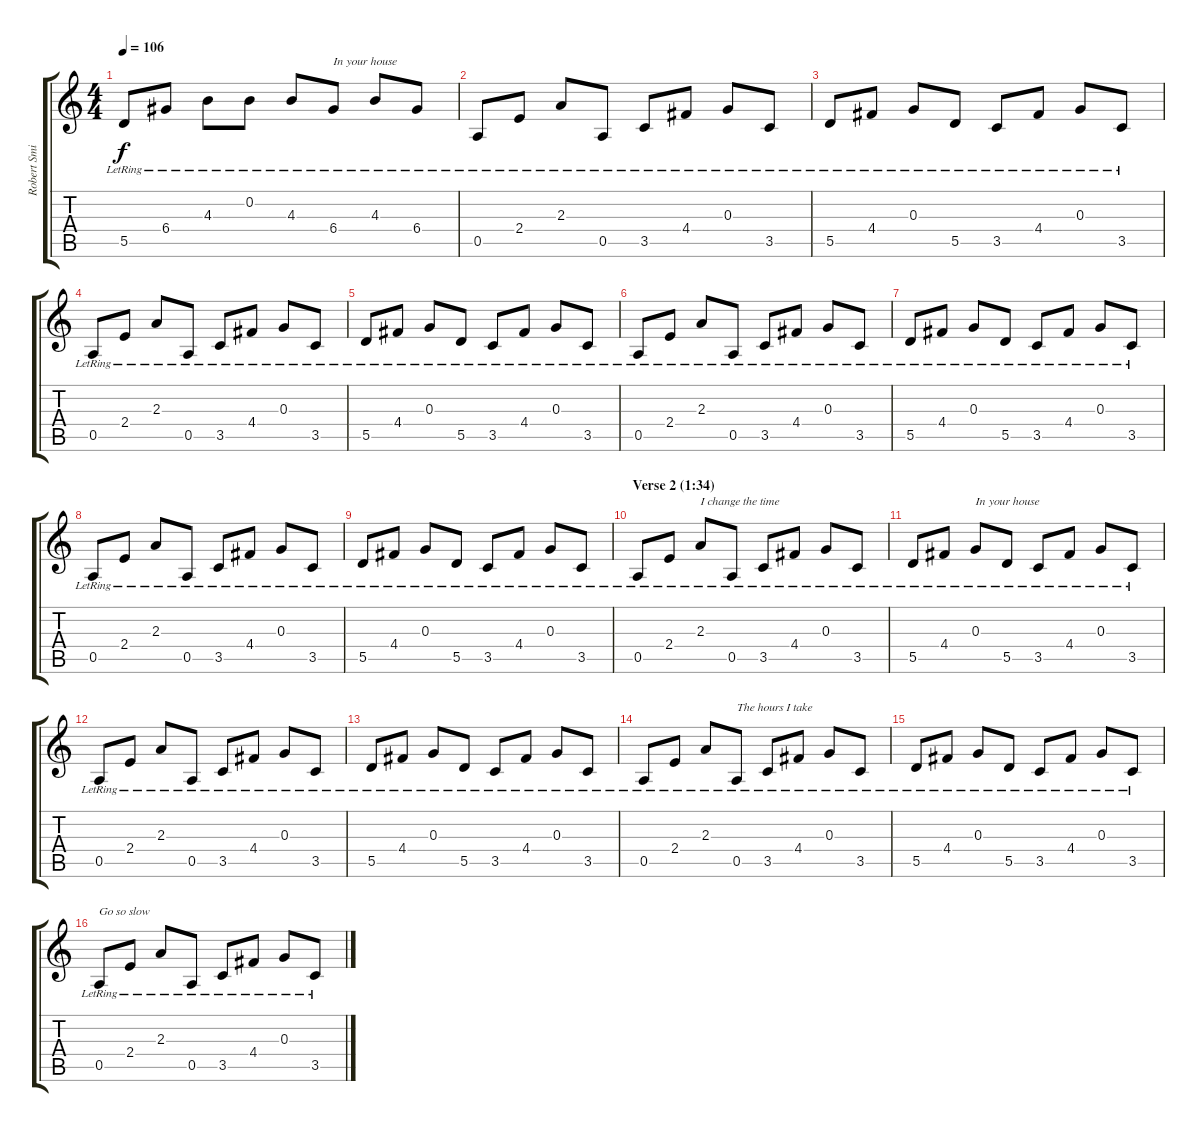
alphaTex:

\track ("Robert Smith (guitar)" "Robert Smi") {instrument electricguitarclean}
\staff {score tabs}
\tuning (E4 B3 G3 D3 A2 E2) {hide}
\ts (4 4)
\tempo 106
\clef g2
\ks c
5.5{lr}.8{dy f} 6.4{lr}.8 4.3{lr}.8 0.2{lr}.8 4.3{lr}.8 6.4{lr}.8{txt "In your house"} 4.3{lr}.8 6.4{lr}.8 |
0.5{lr}.8 2.4{lr}.8 2.3{lr}.8 0.5{lr}.8 3.5{lr}.8 4.4{lr}.8 0.3{lr}.8 3.5{lr}.8 |
5.5{lr}.8 4.4{lr}.8 0.3{lr}.8 5.5{lr}.8 3.5{lr}.8 4.4{lr}.8 0.3{lr}.8 3.5{lr}.8 |
0.5{lr}.8 2.4{lr}.8 2.3{lr}.8 0.5{lr}.8 3.5{lr}.8 4.4{lr}.8 0.3{lr}.8 3.5{lr}.8 |
5.5{lr}.8 4.4{lr}.8 0.3{lr}.8 5.5{lr}.8 3.5{lr}.8 4.4{lr}.8 0.3{lr}.8 3.5{lr}.8 |
0.5{lr}.8 2.4{lr}.8 2.3{lr}.8 0.5{lr}.8 3.5{lr}.8 4.4{lr}.8 0.3{lr}.8 3.5{lr}.8 |
5.5{lr}.8 4.4{lr}.8 0.3{lr}.8 5.5{lr}.8 3.5{lr}.8 4.4{lr}.8 0.3{lr}.8 3.5{lr}.8 |
0.5{lr}.8 2.4{lr}.8 2.3{lr}.8 0.5{lr}.8 3.5{lr}.8 4.4{lr}.8 0.3{lr}.8 3.5{lr}.8 |
5.5{lr}.8 4.4{lr}.8 0.3{lr}.8 5.5{lr}.8 3.5{lr}.8 4.4{lr}.8 0.3{lr}.8 3.5{lr}.8 |
\section ("" "Verse 2 (1:34)")
0.5{lr}.8 2.4{lr}.8 2.3{lr}.8{txt "I change the time"} 0.5{lr}.8 3.5{lr}.8 4.4{lr}.8 0.3{lr}.8 3.5{lr}.8 |
5.5{lr}.8 4.4{lr}.8 0.3{lr}.8{txt "In your house"} 5.5{lr}.8 3.5{lr}.8 4.4{lr}.8 0.3{lr}.8 3.5{lr}.8 |
0.5{lr}.8 2.4{lr}.8 2.3{lr}.8 0.5{lr}.8 3.5{lr}.8 4.4{lr}.8 0.3{lr}.8 3.5{lr}.8 |
5.5{lr}.8 4.4{lr}.8 0.3{lr}.8 5.5{lr}.8 3.5{lr}.8 4.4{lr}.8 0.3{lr}.8 3.5{lr}.8 |
0.5{lr}.8 2.4{lr}.8 2.3{lr}.8 0.5{lr}.8{txt "The hours I take"} 3.5{lr}.8 4.4{lr}.8 0.3{lr}.8 3.5{lr}.8 |
5.5{lr}.8 4.4{lr}.8 0.3{lr}.8 5.5{lr}.8 3.5{lr}.8 4.4{lr}.8 0.3{lr}.8 3.5{lr}.8 |
0.5{lr}.8{txt "Go so slow"} 2.4{lr}.8 2.3{lr}.8 0.5{lr}.8 3.5{lr}.8 4.4{lr}.8 0.3{lr}.8 3.5{lr}.8
